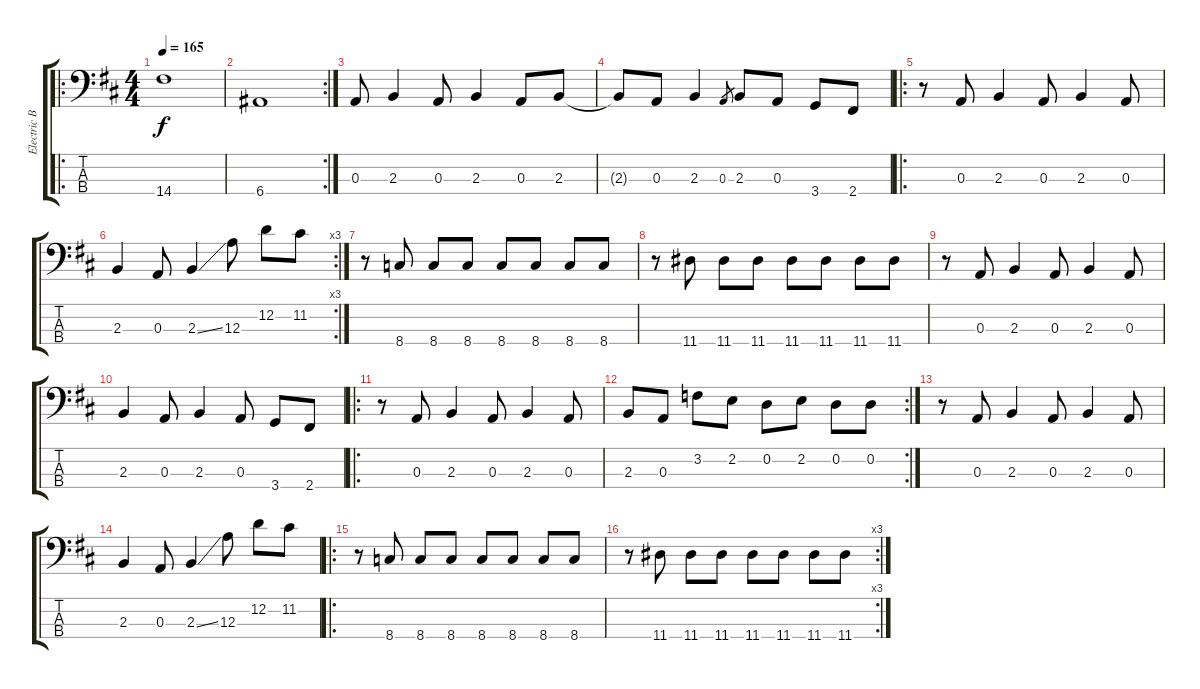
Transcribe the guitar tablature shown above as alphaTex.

\track ("Electric Bass" "Electric B") {instrument electricbassfinger}
\staff {score tabs}
\tuning (G2 D2 A1 E1) {hide}
\ro
\ts (4 4)
\tempo 165
\clef f4
\ks d
14.4.1{dy f} |
\rc 2
6.4.1 |
0.3.8 2.3.4 0.3.8 2.3.4 0.3.8 2.3.8 |
2.3{t}.8 0.3.8 2.3.4 0.3.8{gr} 2.3.8 0.3.8 3.4.8 2.4.8 |
\ro
r.8 0.3.8 2.3.4 0.3.8 2.3.4 0.3.8 |
\rc 3
2.3.4 0.3.8 2.3{ss}.4 12.3.8 12.2.8 11.2.8 |
r.8 8.4.8 8.4.8 8.4.8 8.4.8 8.4.8 8.4.8 8.4.8 |
r.8 11.4.8 11.4.8 11.4.8 11.4.8 11.4.8 11.4.8 11.4.8 |
r.8 0.3.8 2.3.4 0.3.8 2.3.4 0.3.8 |
2.3.4 0.3.8 2.3.4 0.3.8 3.4.8 2.4.8 |
\ro
r.8 0.3.8 2.3.4 0.3.8 2.3.4 0.3.8 |
\rc 2
2.3.8 0.3.8 3.2.8 2.2.8 0.2.8 2.2.8 0.2.8 0.2.8 |
r.8 0.3.8 2.3.4 0.3.8 2.3.4 0.3.8 |
2.3.4 0.3.8 2.3{ss}.4 12.3.8 12.2.8 11.2.8 |
\ro
r.8 8.4.8 8.4.8 8.4.8 8.4.8 8.4.8 8.4.8 8.4.8 |
\rc 3
r.8 11.4.8 11.4.8 11.4.8 11.4.8 11.4.8 11.4.8 11.4.8
